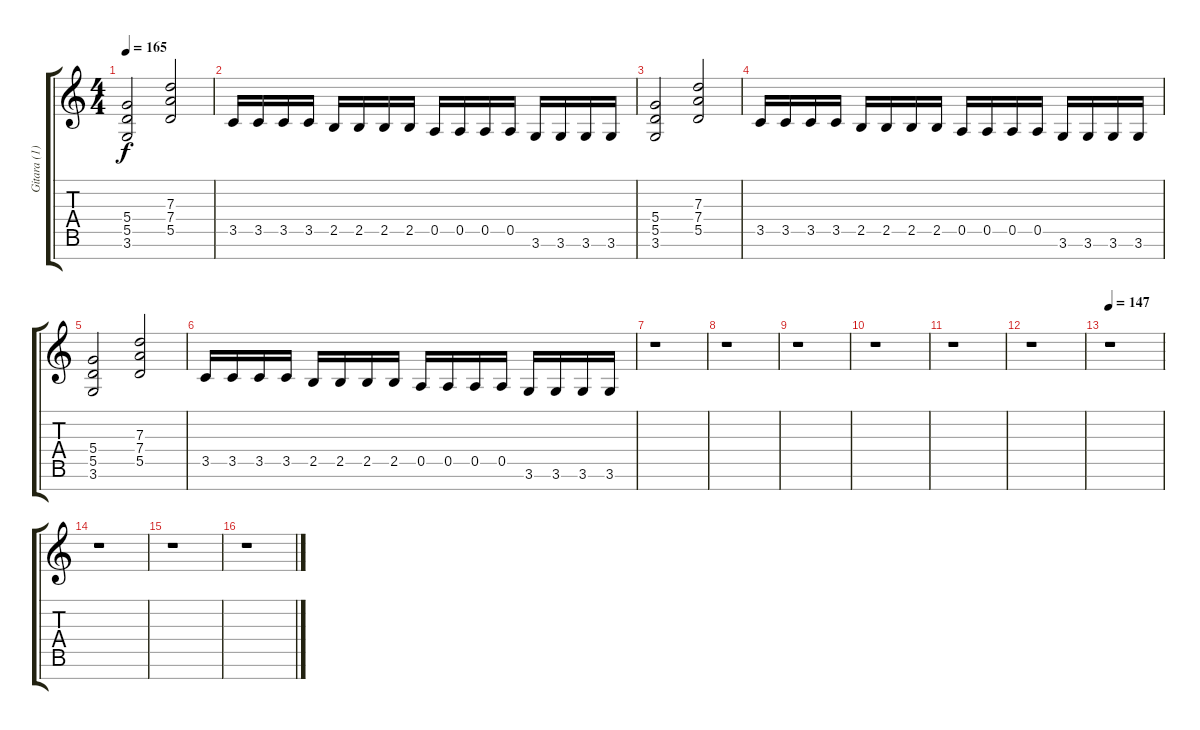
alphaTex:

\track ("Gitara (1)" "Gitara (1)") {instrument electricguitarjazz}
\staff {score tabs}
\tuning (E4 B3 G3 D3 A2 E2 B1) {hide}
\ts (4 4)
\tempo 165
\clef g2
\ks c
(5.4 5.5 3.6).2{dy f volume 8 instrument electricguitarclean} (7.3 7.4 5.5).2 |
3.5.16{volume 13 instrument electricguitarmuted} 3.5.16 3.5.16 3.5.16 2.5.16 2.5.16 2.5.16 2.5.16 0.5.16 0.5.16 0.5.16 0.5.16 3.6.16 3.6.16 3.6.16 3.6.16 |
(5.4 5.5 3.6).2{volume 8 instrument electricguitarclean} (7.3 7.4 5.5).2 |
3.5.16{volume 13 instrument electricguitarmuted} 3.5.16 3.5.16 3.5.16 2.5.16 2.5.16 2.5.16 2.5.16 0.5.16 0.5.16 0.5.16 0.5.16 3.6.16 3.6.16 3.6.16 3.6.16 |
(5.4 5.5 3.6).2{volume 8 instrument electricguitarclean} (7.3 7.4 5.5).2 |
3.5.16{volume 13 instrument electricguitarmuted} 3.5.16 3.5.16 3.5.16 2.5.16 2.5.16 2.5.16 2.5.16 0.5.16 0.5.16 0.5.16 0.5.16 3.6.16 3.6.16 3.6.16 3.6.16 |
r.1 |
r.1 |
r.1 |
r.1 |
r.1 |
r.1 |
\tempo 147
r.1 |
r.1 |
r.1 |
r.1
